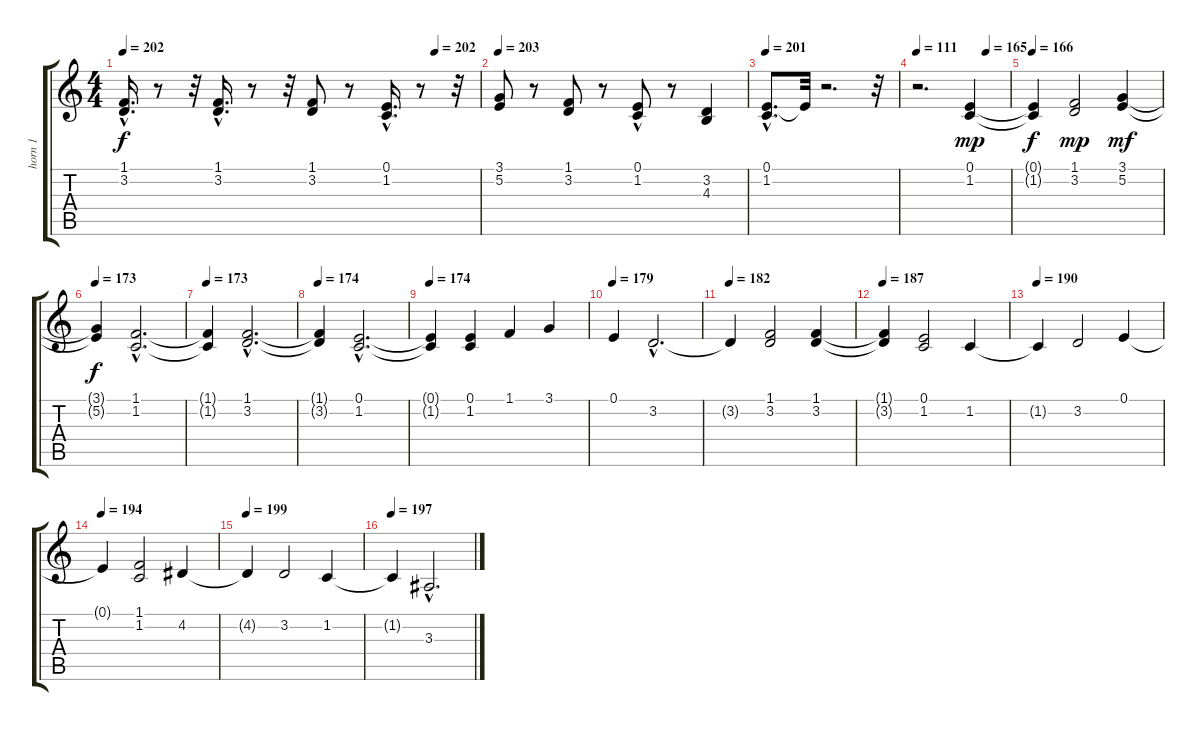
\track ("horn 1" "horn 1") {instrument frenchhorn}
\staff {score tabs}
\tuning (E4 B3 G3 D3 A2 E2) {hide}
\ts (4 4)
\tempo 202
\tempo (202 0.875)
\clef g2
\ks c
(1.1{hac} 3.2).16{d dy f} r.8 r.32 (1.1{hac} 3.2{hac}).16{d} r.8 r.32 (1.1 3.2).8 r.8 (0.1{hac} 1.2).16{d} r.8 r.32 |
\tempo 203
(3.1 5.2).8 r.8 (1.1 3.2).8 r.8 (0.1{hac} 1.2).8 r.8 (3.2 4.3).4 |
\tempo 201
(0.1{hac} 1.2{hac}).8{d} 0.1{t}.32 r.2{d} r.32 |
\tempo 111
\tempo (165 0.75)
r.2{d} (0.1 1.2).4{dy mp} |
\tempo 166
(0.1{t} 1.2{t}).4{dy f} (1.1 3.2).2{dy mp} (3.1 5.2).4{dy mf} |
\tempo 173
(3.1{t} 5.2{t}).4{dy f} (1.1{hac} 1.2{hac}).2{d} |
\tempo 173
(1.1{t} 1.2{t}).4 (1.1{hac} 3.2{hac}).2{d} |
\tempo 174
(1.1{t} 3.2{t}).4 (0.1{hac} 1.2{hac}).2{d} |
\tempo 174
(0.1{t} 1.2{t}).4 (0.1 1.2).4 1.1.4 3.1.4 |
\tempo 179
0.1.4 3.2{hac}.2{d} |
\tempo 182
3.2{t}.4 (1.1 3.2).2 (1.1 3.2).4 |
\tempo 187
(1.1{t} 3.2{t}).4 (0.1 1.2).2 1.2.4 |
\tempo 190
1.2{t}.4 3.2.2 0.1.4 |
\tempo 194
0.1{t}.4 (1.1 1.2).2 4.2.4 |
\tempo 199
4.2{t}.4 3.2.2 1.2.4 |
\tempo 197
1.2{t}.4 3.3{hac}.2{d}
